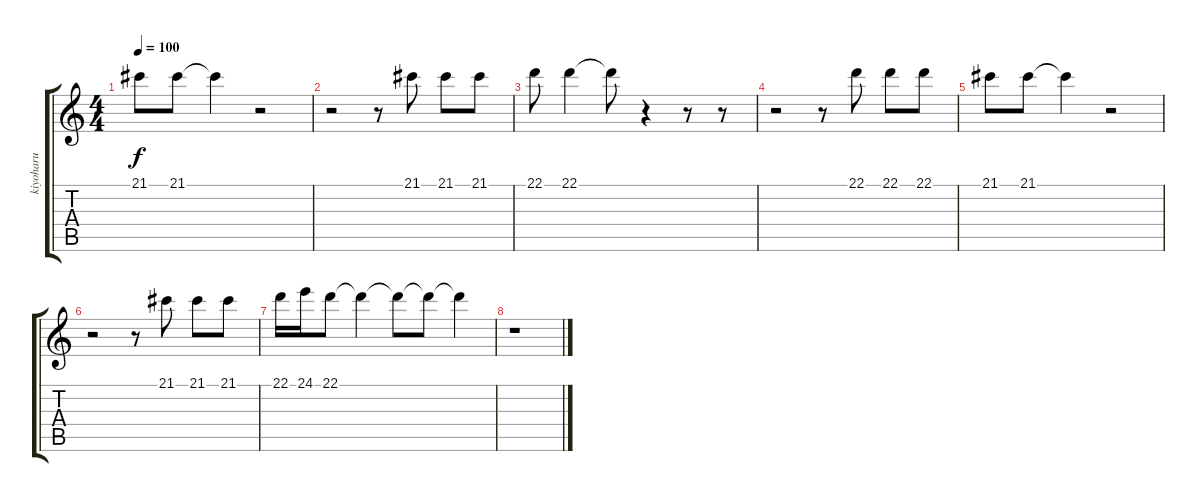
\track ("kiyoharu" "kiyoharu") {instrument clarinet}
\staff {score tabs}
\tuning (E4 B3 G3 D3 A2 E2) {hide}
\ts (4 4)
\tempo 100
\clef g2
\ks c
21.1.8{dy f} 21.1.8 21.1{t}.4 r.2 |
r.2 r.8 21.1.8 21.1.8 21.1.8 |
22.1.8 22.1.4 22.1{t}.8 r.4 r.8 r.8 |
r.2 r.8 22.1.8 22.1.8 22.1.8 |
21.1.8 21.1.8 21.1{t}.4 r.2 |
r.2 r.8 21.1.8 21.1.8 21.1.8 |
22.1.16 24.1.16 22.1.8 22.1{t}.4 22.1{t}.8 22.1{t}.8 22.1{t}.4 |
r.1
